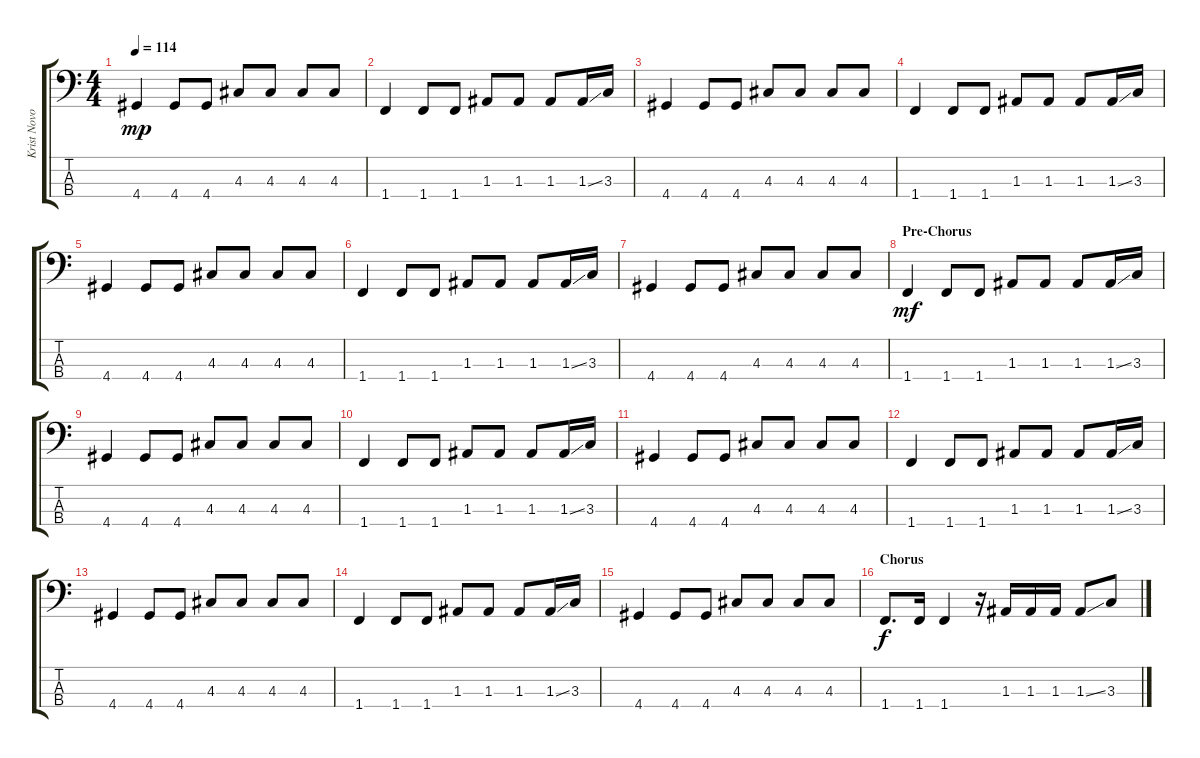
\track ("Krist Novoselic - Bass" "Krist Novo") {instrument electricbasspick}
\staff {score tabs}
\tuning (G2 D2 A1 E1) {hide}
\ts (4 4)
\tempo 114
\clef f4
\ks c
4.4.4{dy mp} 4.4.8 4.4.8 4.3.8 4.3.8 4.3.8 4.3.8 |
1.4.4 1.4.8 1.4.8 1.3.8 1.3.8 1.3.8 1.3{ss}.16 3.3.16 |
4.4.4 4.4.8 4.4.8 4.3.8 4.3.8 4.3.8 4.3.8 |
1.4.4 1.4.8 1.4.8 1.3.8 1.3.8 1.3.8 1.3{ss}.16 3.3.16 |
4.4.4 4.4.8 4.4.8 4.3.8 4.3.8 4.3.8 4.3.8 |
1.4.4 1.4.8 1.4.8 1.3.8 1.3.8 1.3.8 1.3{ss}.16 3.3.16 |
4.4.4 4.4.8 4.4.8 4.3.8 4.3.8 4.3.8 4.3.8 |
\section ("" "Pre-Chorus")
1.4.4{dy mf} 1.4.8 1.4.8 1.3.8 1.3.8 1.3.8 1.3{ss}.16 3.3.16 |
4.4.4 4.4.8 4.4.8 4.3.8 4.3.8 4.3.8 4.3.8 |
1.4.4 1.4.8 1.4.8 1.3.8 1.3.8 1.3.8 1.3{ss}.16 3.3.16 |
4.4.4 4.4.8 4.4.8 4.3.8 4.3.8 4.3.8 4.3.8 |
1.4.4 1.4.8 1.4.8 1.3.8 1.3.8 1.3.8 1.3{ss}.16 3.3.16 |
4.4.4 4.4.8 4.4.8 4.3.8 4.3.8 4.3.8 4.3.8 |
1.4.4 1.4.8 1.4.8 1.3.8 1.3.8 1.3.8 1.3{ss}.16 3.3.16 |
4.4.4 4.4.8 4.4.8 4.3.8 4.3.8 4.3.8 4.3.8 |
\section ("" "Chorus")
1.4.8{d dy f} 1.4.16 1.4.4 r.16 1.3.16 1.3.16 1.3.16 1.3{ss}.8 3.3.8
